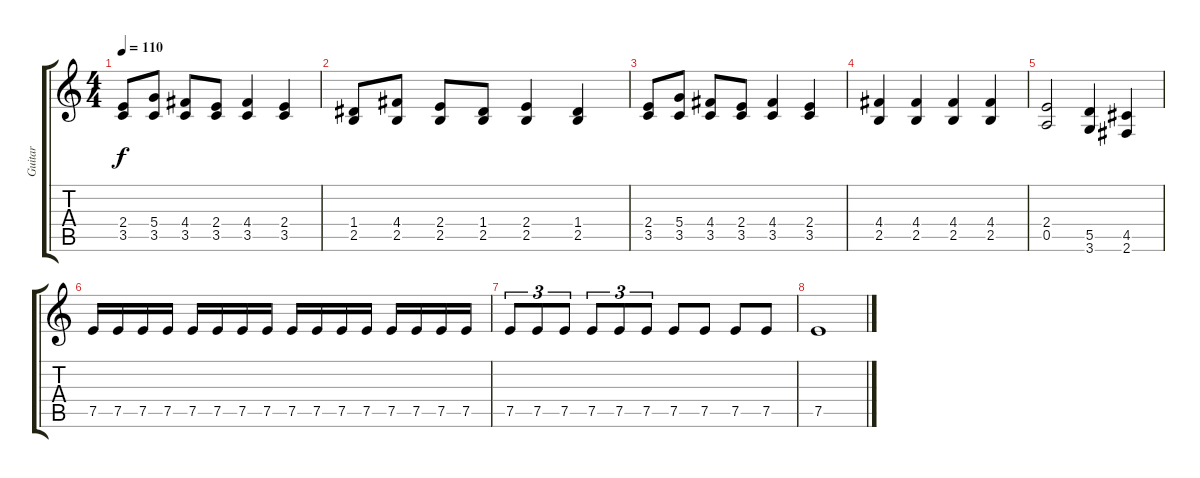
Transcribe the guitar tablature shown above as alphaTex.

\track ("Guitar" "Guitar") {instrument distortionguitar}
\staff {score tabs}
\tuning (E4 B3 G3 D3 A2 E2) {hide}
\ts (4 4)
\tempo 110
\clef g2
\ks c
(2.4 3.5).8{dy f} (5.4 3.5).8 (4.4 3.5).8 (2.4 3.5).8 (4.4 3.5).4 (2.4 3.5).4 |
(1.4 2.5).8 (4.4 2.5).8 (2.4 2.5).8 (1.4 2.5).8 (2.4 2.5).4 (1.4 2.5).4 |
(2.4 3.5).8 (5.4 3.5).8 (4.4 3.5).8 (2.4 3.5).8 (4.4 3.5).4 (2.4 3.5).4 |
(4.4 2.5).4 (4.4 2.5).4 (4.4 2.5).4 (4.4 2.5).4 |
(2.4 0.5).2 (5.5 3.6).4 (4.5 2.6).4 |
7.5.16 7.5.16 7.5.16 7.5.16 7.5.16 7.5.16 7.5.16 7.5.16 7.5.16 7.5.16 7.5.16 7.5.16 7.5.16 7.5.16 7.5.16 7.5.16 |
7.5.8{tu (3 2)} 7.5.8{tu (3 2)} 7.5.8{tu (3 2)} 7.5.8{tu (3 2)} 7.5.8{tu (3 2)} 7.5.8{tu (3 2)} 7.5.8 7.5.8 7.5.8 7.5.8 |
7.5.1
